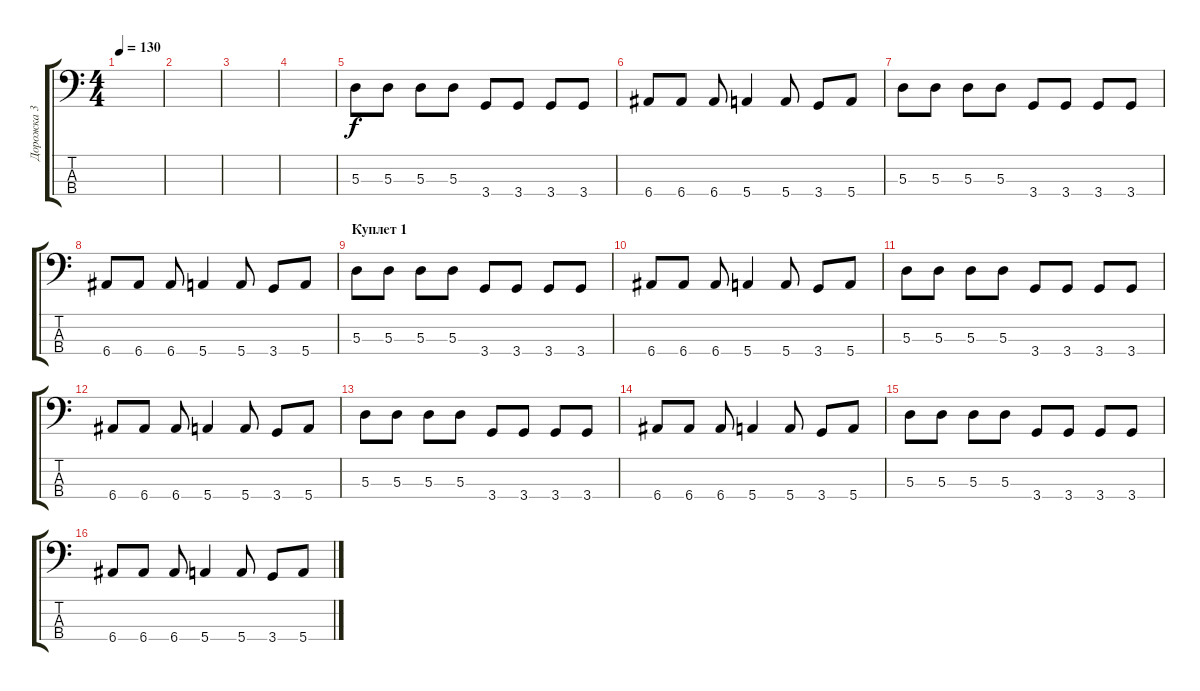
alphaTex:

\track ("Дорожка 3" "Дорожка 3") {instrument electricbassfinger}
\staff {score tabs}
\tuning (G2 D2 A1 E1) {hide}
\ts (4 4)
\tempo 130
\clef f4
\ks c
|
|
|
|
5.3.8 5.3.8 5.3.8 5.3.8 3.4.8 3.4.8 3.4.8 3.4.8 |
6.4.8 6.4.8 6.4.8 5.4.4 5.4.8 3.4.8 5.4.8 |
5.3.8 5.3.8 5.3.8 5.3.8 3.4.8 3.4.8 3.4.8 3.4.8 |
6.4.8 6.4.8 6.4.8 5.4.4 5.4.8 3.4.8 5.4.8 |
\section ("" "Куплет 1")
5.3.8 5.3.8 5.3.8 5.3.8 3.4.8 3.4.8 3.4.8 3.4.8 |
6.4.8 6.4.8 6.4.8 5.4.4 5.4.8 3.4.8 5.4.8 |
5.3.8 5.3.8 5.3.8 5.3.8 3.4.8 3.4.8 3.4.8 3.4.8 |
6.4.8 6.4.8 6.4.8 5.4.4 5.4.8 3.4.8 5.4.8 |
5.3.8 5.3.8 5.3.8 5.3.8 3.4.8 3.4.8 3.4.8 3.4.8 |
6.4.8 6.4.8 6.4.8 5.4.4 5.4.8 3.4.8 5.4.8 |
5.3.8 5.3.8 5.3.8 5.3.8 3.4.8 3.4.8 3.4.8 3.4.8 |
6.4.8 6.4.8 6.4.8 5.4.4 5.4.8 3.4.8 5.4.8
